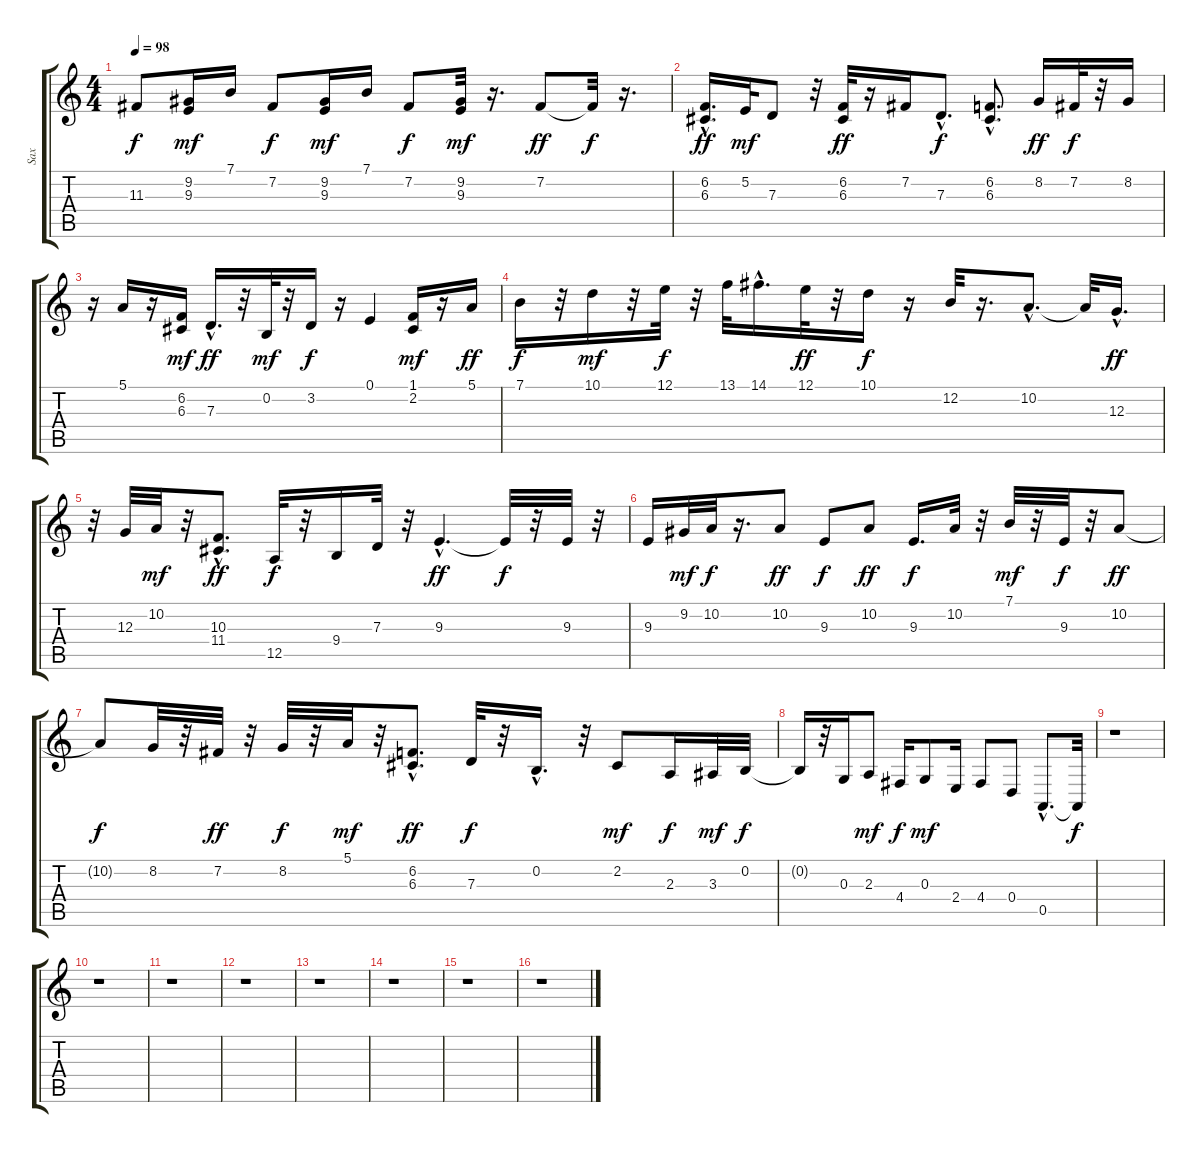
\track ("Sax" "Sax") {instrument sopranosax}
\staff {score tabs}
\tuning (E4 B3 G3 D3 A2 E2) {hide}
\ts (4 4)
\tempo 98
\clef g2
\ks c
11.3.8{dy f} (9.2 9.3).16{dy mf} 7.1.16 7.2.8{dy f} (9.2 9.3).16{dy mf} 7.1.16 7.2.8{dy f} (9.2 9.3).32{dy mf} r.16{d} 7.2.8{dy ff} 7.2{t}.32{dy f} r.16{d} |
(6.2 6.3{hac}).16{d dy ff} 5.2.32{dy mf} 7.3.8 r.32 (6.2 6.3).32{dy ff} r.16 7.2.16 7.3{hac}.8{d dy f} (6.2 6.3{hac}).8{d} 8.2.16{dy ff} 7.2.32{dy f} r.32 8.2.16 |
r.16 5.1.16 r.16 (6.2 6.3).16{dy mf} 7.3{hac}.16{d dy ff} r.32 0.2.32{dy mf} r.32 3.2.16{dy f} r.16 0.1.4 (1.1 2.2).16{dy mf} r.16 5.1.16{dy ff} |
7.1.16{dy f} r.32 10.1.16{dy mf} r.32 12.1.32{dy f} r.32 13.1.32 14.1{hac}.16{d} 12.1.32{dy ff} r.32 10.1.16{dy f} r.16 12.2.32 r.16{d} 10.2{hac}.8{d} 10.2{t}.32 12.3{hac}.16{d dy ff} |
r.32 12.3.32 10.2.32{dy mf} r.32 (10.3 11.4{hac}).8{d dy ff} 12.5.32{dy f} r.32 9.4.16 7.3.32 r.32 9.3{hac}.4{d dy ff} 9.3{t}.32{dy f} r.32 9.3.32 r.32 |
9.3.16 9.2.32{dy mf} 10.2.32{dy f} r.16{d} 10.2.8{dy ff} 9.3.8{dy f} 10.2.8{dy ff} 9.3.16{d dy f} 10.2.32 r.32 7.1.32{dy mf} r.32 9.3.32{dy f} r.32 10.2.8{dy ff} |
10.2{t}.8{dy f} 8.2.32 r.32 7.2.32{dy ff} r.32 8.2.32{dy f} r.32 5.1.32{dy mf} r.32 (6.2 6.3{hac}).8{d dy ff} 7.3.32{dy f} r.32 0.2{hac}.16{d} r.32 2.2.8{dy mf} 2.3.16{dy f} 3.3.32{dy mf} 0.2.32{dy f} |
0.2{t}.16 r.32 0.3.16 2.3.8{dy mf} 4.4.16{dy f} 0.3.8{dy mf} 2.4.16 4.4.8 0.4.8 0.5{hac}.8{d} 0.5{t}.32{dy f} |
r.1 |
r.1 |
r.1 |
r.1 |
r.1 |
r.1 |
r.1 |
r.1
